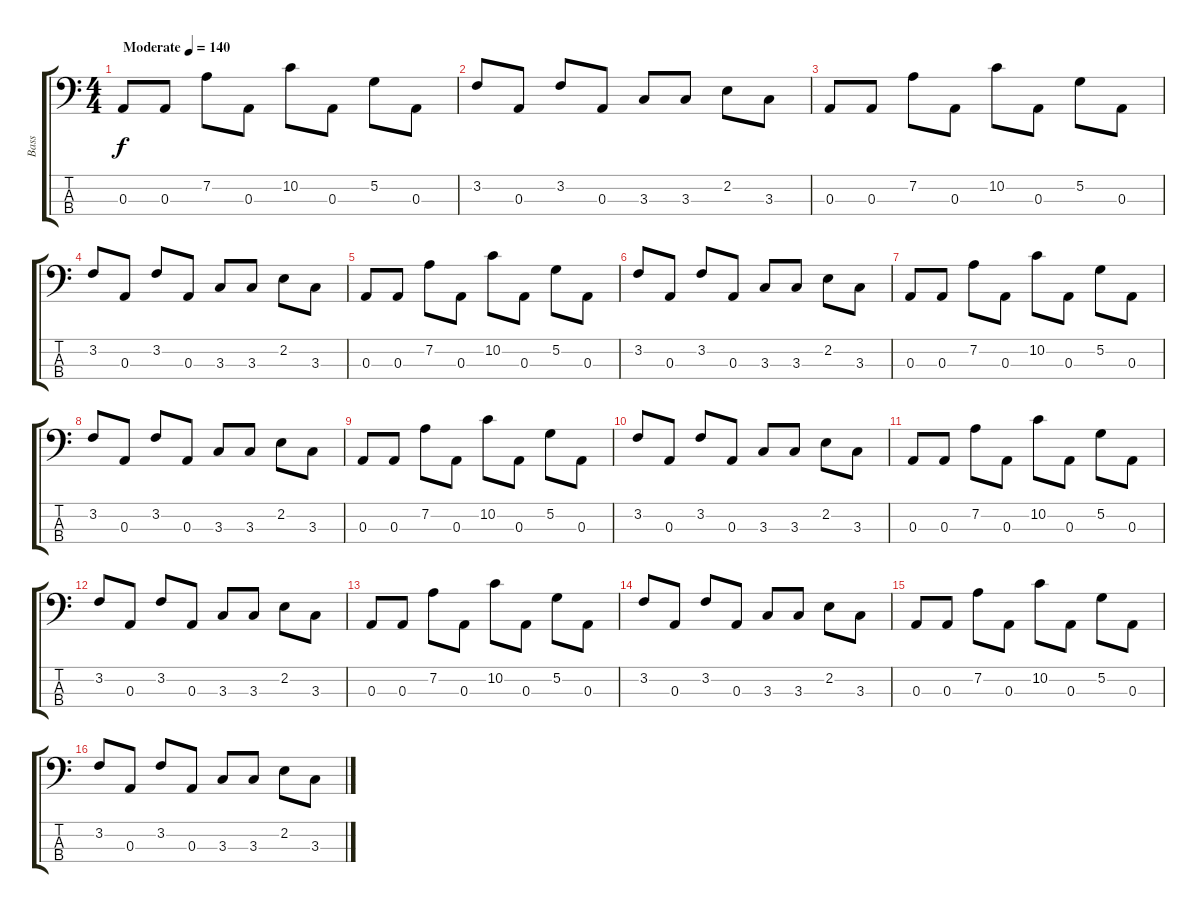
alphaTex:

\track ("Bass" "Bass") {instrument electricbassfinger}
\staff {score tabs}
\tuning (G2 D2 A1 E1) {hide}
\ts (4 4)
\tempo (140 "Moderate")
\clef f4
\ks c
0.3.8{dy f instrument electricbassfinger} 0.3.8 7.2.8 0.3.8 10.2.8 0.3.8 5.2.8 0.3.8 |
3.2.8 0.3.8 3.2.8 0.3.8 3.3.8 3.3.8 2.2.8 3.3.8 |
0.3.8 0.3.8 7.2.8 0.3.8 10.2.8 0.3.8 5.2.8 0.3.8 |
3.2.8 0.3.8 3.2.8 0.3.8 3.3.8 3.3.8 2.2.8 3.3.8 |
0.3.8 0.3.8 7.2.8 0.3.8 10.2.8 0.3.8 5.2.8 0.3.8 |
3.2.8 0.3.8 3.2.8 0.3.8 3.3.8 3.3.8 2.2.8 3.3.8 |
0.3.8 0.3.8 7.2.8 0.3.8 10.2.8 0.3.8 5.2.8 0.3.8 |
3.2.8 0.3.8 3.2.8 0.3.8 3.3.8 3.3.8 2.2.8 3.3.8 |
0.3.8 0.3.8 7.2.8 0.3.8 10.2.8 0.3.8 5.2.8 0.3.8 |
3.2.8 0.3.8 3.2.8 0.3.8 3.3.8 3.3.8 2.2.8 3.3.8 |
0.3.8 0.3.8 7.2.8 0.3.8 10.2.8 0.3.8 5.2.8 0.3.8 |
3.2.8 0.3.8 3.2.8 0.3.8 3.3.8 3.3.8 2.2.8 3.3.8 |
0.3.8 0.3.8 7.2.8 0.3.8 10.2.8 0.3.8 5.2.8 0.3.8 |
3.2.8 0.3.8 3.2.8 0.3.8 3.3.8 3.3.8 2.2.8 3.3.8 |
0.3.8 0.3.8 7.2.8 0.3.8 10.2.8 0.3.8 5.2.8 0.3.8 |
3.2.8 0.3.8 3.2.8 0.3.8 3.3.8 3.3.8 2.2.8 3.3.8
